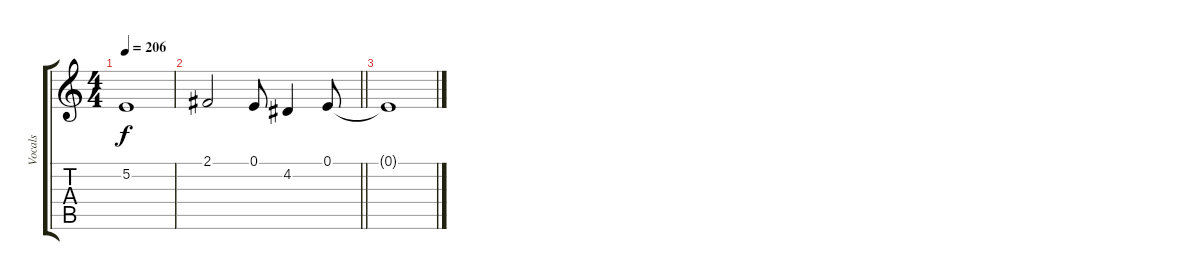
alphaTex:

\track ("Vocals" "Vocals") {instrument altosax}
\staff {score tabs}
\tuning (E4 B3 G3 D3 A2 E2) {hide}
\ts (4 4)
\tempo 206
\clef g2
\ks c
5.2{t}.1{dy f} |
\barLineRight lightlight
2.1.2 0.1.8 4.2.4 0.1.8 |
0.1{t}.1
